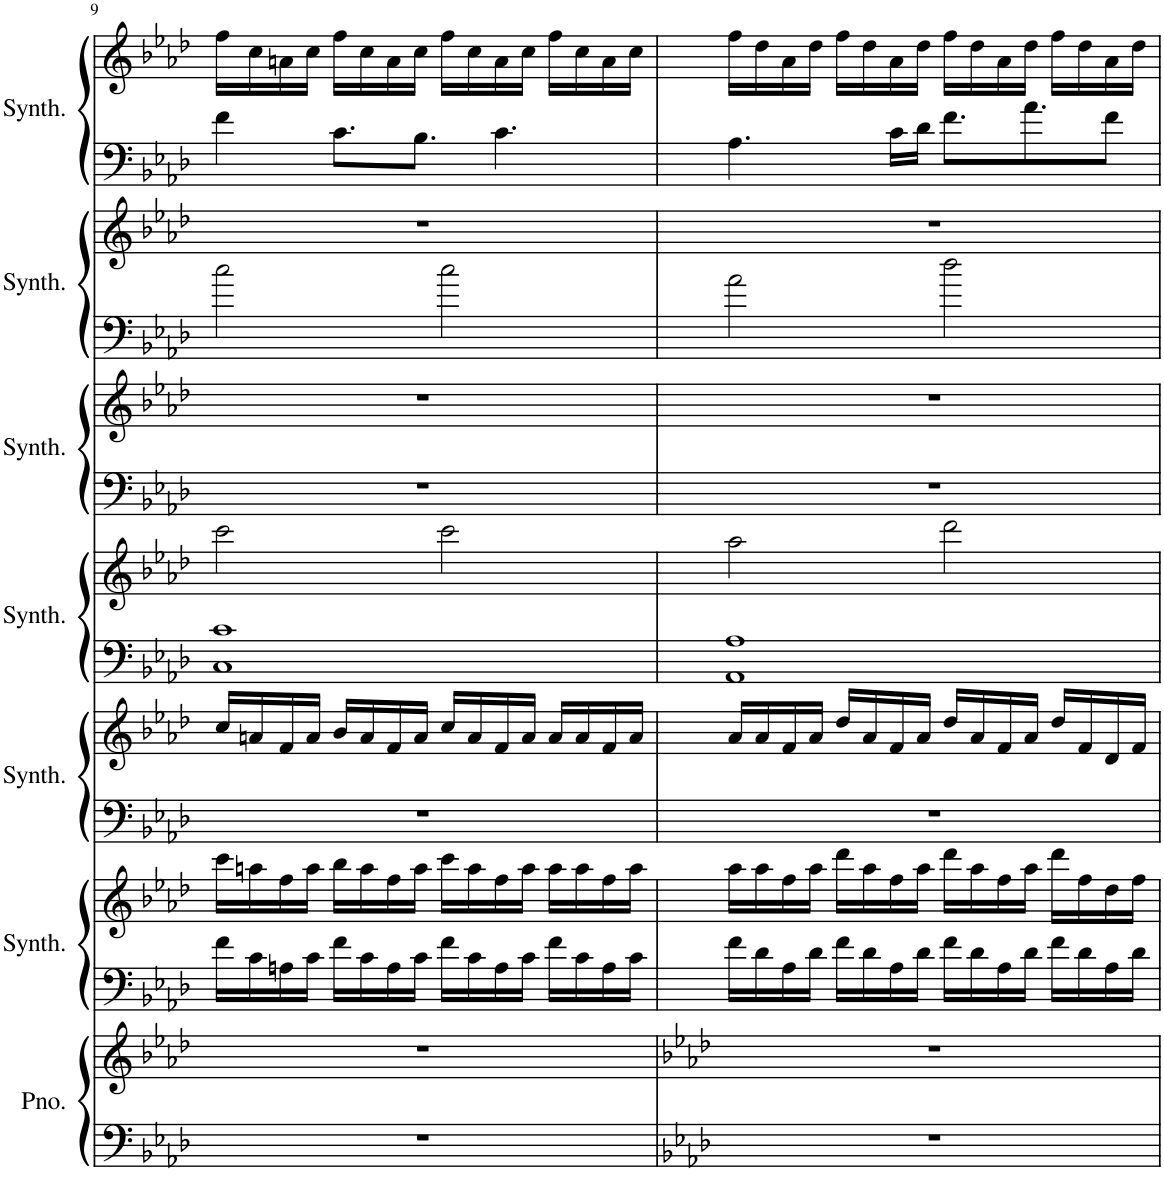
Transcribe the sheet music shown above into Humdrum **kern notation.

**kern	**kern	**kern	**kern	**kern	**kern	**kern	**kern	**kern	**kern	**kern	**kern	**kern	**kern
*part7	*part7	*part6	*part6	*part5	*part5	*part4	*part4	*part3	*part3	*part2	*part2	*part1	*part1
*staff14	*staff13	*staff12	*staff11	*staff10	*staff9	*staff8	*staff7	*staff6	*staff5	*staff4	*staff3	*staff2	*staff1
*I"Piano	*	*I"Saw Synthesizer	*	*I"Square Synthesizer	*	*I"Metallic Synthesizer	*	*I"Poly Synthesizer	*	*I"New Age Synthesizer	*	*I"Saw Synthesizer	*
*I'Pno.	*	*I'Synth.	*	*I'Synth.	*	*I'Synth.	*	*I'Synth.	*	*I'Synth.	*	*I'Synth.	*
!!LO:PB:g=z
*clefF4	*clefG2	*clefF4	*clefG2	*clefF4	*clefG2	*clefF4	*clefG2	*clefF4	*clefG2	*clefF4	*clefG2	*clefF4	*clefG2
*k[b-e-a-d-]	*k[b-e-a-d-]	*k[b-e-a-d-]	*k[b-e-a-d-]	*k[b-e-a-d-]	*k[b-e-a-d-]	*k[b-e-a-d-]	*k[b-e-a-d-]	*k[b-e-a-d-]	*k[b-e-a-d-]	*k[b-e-a-d-]	*k[b-e-a-d-]	*k[b-e-a-d-]	*k[b-e-a-d-]
*M4/4	*M4/4	*M4/4	*M4/4	*M4/4	*M4/4	*M4/4	*M4/4	*M4/4	*M4/4	*M4/4	*M4/4	*M4/4	*M4/4
=9	=9	=9	=9	=9	=9	=9	=9	=9	=9	=9	=9	=9	=9
1r	1r	16f\LL	16ccc\LL	1r	16cc/LL	1C 1c	2ccc\	1r	1r	2cc\	1r	4f\	16ff\LL
.	.	16c\	16aan\	.	16an/	.	.	.	.	.	.	.	16cc\
.	.	16An\	16ff\	.	16f/	.	.	.	.	.	.	.	16an\
.	.	16c\JJ	16aa\JJ	.	16a/JJ	.	.	.	.	.	.	.	16cc\JJ
.	.	16f\LL	16bb-\LL	.	16b-/LL	.	.	.	.	.	.	8.c\L	16ff\LL
.	.	16c\	16aa\	.	16a/	.	.	.	.	.	.	.	16cc\
.	.	16A\	16ff\	.	16f/	.	.	.	.	.	.	.	16a\
.	.	16c\JJ	16aa\JJ	.	16a/JJ	.	.	.	.	.	.	8.B-\J	16cc\JJ
.	.	16f\LL	16ccc\LL	.	16cc/LL	.	2ccc\	.	.	2cc\	.	.	16ff\LL
.	.	16c\	16aa\	.	16a/	.	.	.	.	.	.	.	16cc\
.	.	16A\	16ff\	.	16f/	.	.	.	.	.	.	4.c\	16a\
.	.	16c\JJ	16aa\JJ	.	16a/JJ	.	.	.	.	.	.	.	16cc\JJ
.	.	16f\LL	16aa\LL	.	16a/LL	.	.	.	.	.	.	.	16ff\LL
.	.	16c\	16aa\	.	16a/	.	.	.	.	.	.	.	16cc\
.	.	16A\	16ff\	.	16f/	.	.	.	.	.	.	.	16a\
.	.	16c\JJ	16aa\JJ	.	16a/JJ	.	.	.	.	.	.	.	16cc\JJ
=10	=10	=10	=10	=10	=10	=10	=10	=10	=10	=10	=10	=10	=10
*k[b-e-a-d-]	*k[b-e-a-d-]	*	*	*	*	*	*	*	*	*	*	*	*
1r	1r	16f\LL	16aa-\LL	1r	16a-/LL	1AA- 1A-	2aa-\	1r	1r	2a-\	1r	4.A-\	16ff\LL
.	.	16d-\	16aa-\	.	16a-/	.	.	.	.	.	.	.	16dd-\
.	.	16A-\	16ff\	.	16f/	.	.	.	.	.	.	.	16a-\
.	.	16d-\JJ	16aa-\JJ	.	16a-/JJ	.	.	.	.	.	.	.	16dd-\JJ
.	.	16f\LL	16ddd-\LL	.	16dd-/LL	.	.	.	.	.	.	.	16ff\LL
.	.	16d-\	16aa-\	.	16a-/	.	.	.	.	.	.	.	16dd-\
.	.	16A-\	16ff\	.	16f/	.	.	.	.	.	.	16c\LL	16a-\
.	.	16d-\JJ	16aa-\JJ	.	16a-/JJ	.	.	.	.	.	.	16d-\JJ	16dd-\JJ
.	.	16f\LL	16ddd-\LL	.	16dd-/LL	.	2ddd-\	.	.	2dd-\	.	8.f\L	16ff\LL
.	.	16d-\	16aa-\	.	16a-/	.	.	.	.	.	.	.	16dd-\
.	.	16A-\	16ff\	.	16f/	.	.	.	.	.	.	.	16a-\
.	.	16d-\JJ	16aa-\JJ	.	16a-/JJ	.	.	.	.	.	.	8.a-\	16dd-\JJ
.	.	16f\LL	16ddd-\LL	.	16dd-/LL	.	.	.	.	.	.	.	16ff\LL
.	.	16d-\	16ff\	.	16f/	.	.	.	.	.	.	.	16dd-\
.	.	16A-\	16dd-\	.	16d-/	.	.	.	.	.	.	8f\J	16a-\
.	.	16d-\JJ	16ff\JJ	.	16f/JJ	.	.	.	.	.	.	.	16dd-\JJ
=	=	=	=	=	=	=	=	=	=	=	=	=	=
*-	*-	*-	*-	*-	*-	*-	*-	*-	*-	*-	*-	*-	*-
